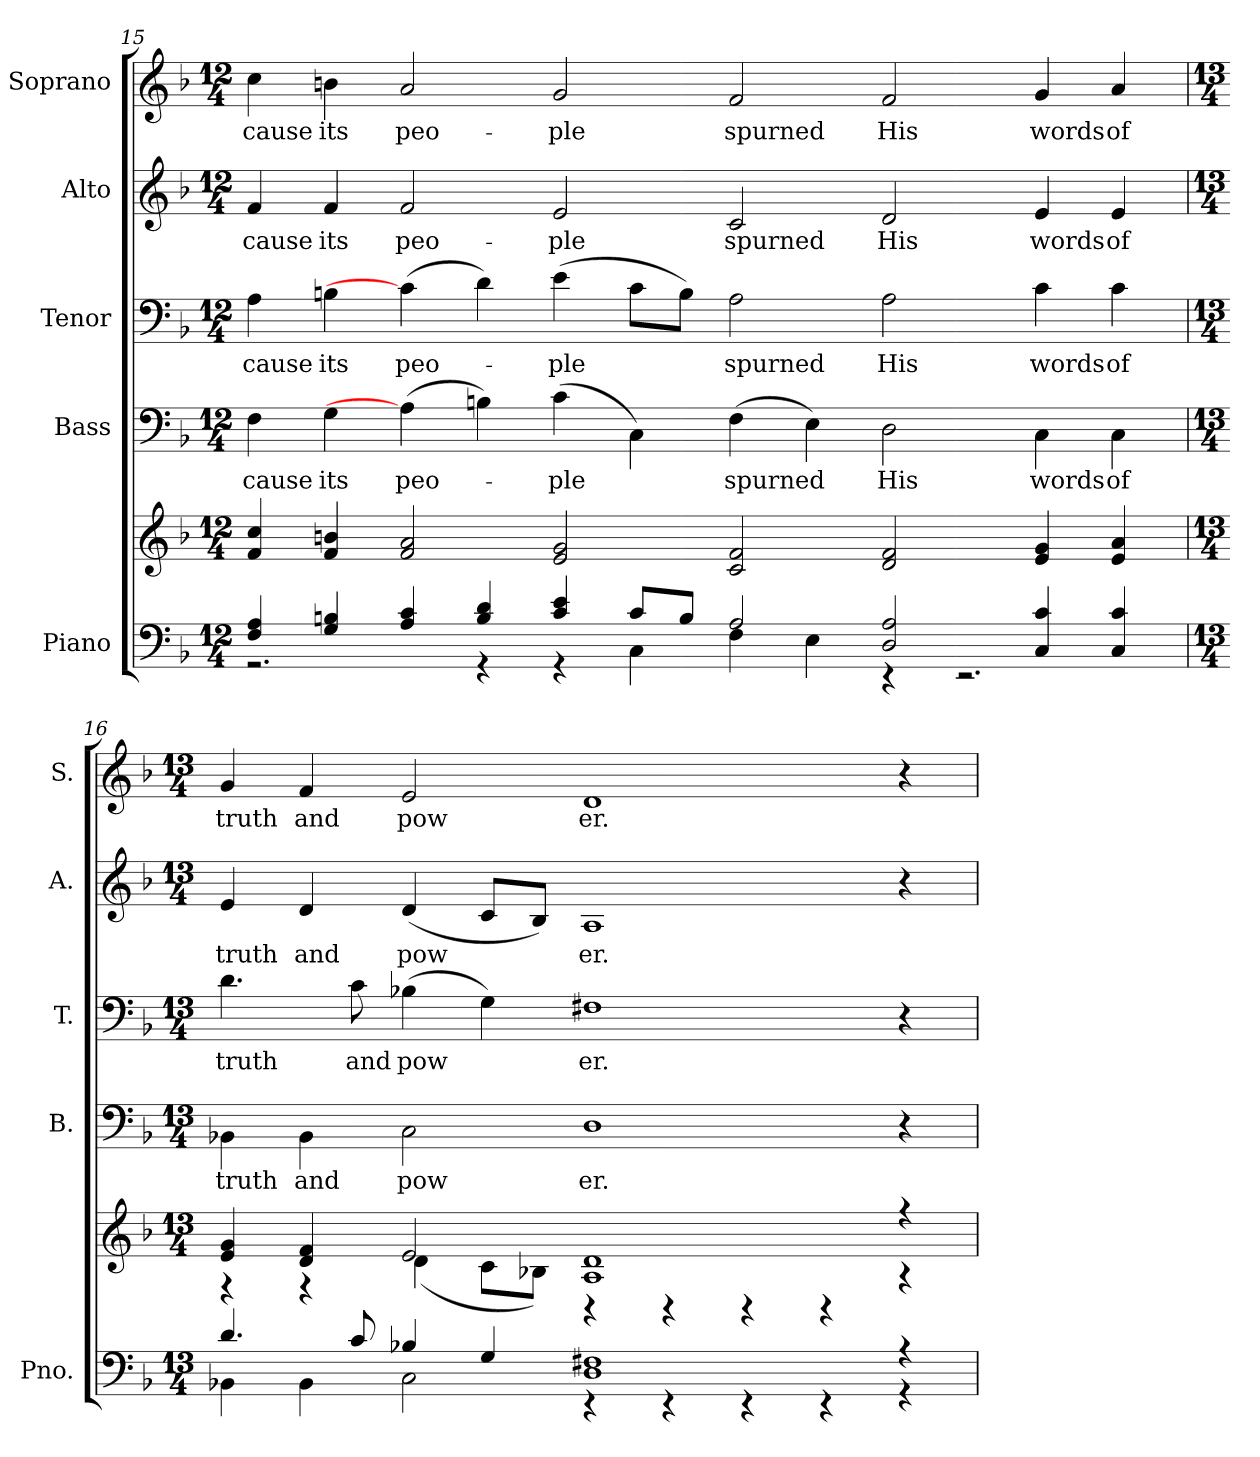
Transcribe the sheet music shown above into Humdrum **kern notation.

**kern	**kern	**kern	**text	**kern	**text	**kern	**text	**kern	**text
*part5	*part5	*part4	*part4	*part3	*part3	*part2	*part2	*part1	*part1
*staff6	*staff5	*staff4	*staff4	*staff3	*staff3	*staff2	*staff2	*staff1	*staff1
*I"Piano	*	*I"Bass	*	*I"Tenor	*	*I"Alto	*	*I"Soprano	*
*I'Pno.	*	*I'B.	*	*I'T.	*	*I'A.	*	*I'S.	*
!!LO:PB:g=z
*clefF4	*clefG2	*clefF4	*	*clefF4	*	*clefG2	*	*clefG2	*
*k[b-]	*k[b-]	*k[b-]	*	*k[b-]	*	*k[b-]	*	*k[b-]	*
*F:	*F:	*F:	*	*F:	*	*F:	*	*F:	*
*M12/4	*M12/4	*M12/4	*	*M12/4	*	*M12/4	*	*M12/4	*
=15	=15	=15	=15	=15	=15	=15	=15	=15	=15
*^	*	*	*	*	*	*	*	*	*
!	!	!	!	!LO:LY:b:color=#000000	!	!	!	!	!	!
!	!	!	!	!	!	!LO:LY:b:color=#000000	!	!	!	!
!	!	!	!	!	!	!	!	!LO:LY:b:color=#000000	!	!
!	!	!	!	!	!	!	!	!	!	!LO:LY:b:color=#000000
4Fi/ 4Ai	2.r	4fi/ 4cci	4Fi\	-cause	4Ai\	-cause	4fi/	-cause	4cci\	-cause
!	!	!	!	!LO:LY:b:color=#000000	!	!	!	!	!	!
!	!	!	!	!	!	!LO:LY:b:color=#000000	!	!	!	!
!	!	!	!	!	!	!	!	!LO:LY:b:color=#000000	!	!
!	!	!	!	!	!	!	!	!	!	!LO:LY:b:color=#000000
4Gi/ 4Bni	.	4fi/ 4bni	4Gi\	its	4Bni\	its	4fi/	its	4bni\	its
!	!	!	!	!LO:LY:b:color=#000000	!	!	!	!	!	!
!	!	!	!	!	!	!LO:LY:b:color=#000000	!	!	!	!
!	!	!	!	!	!	!	!	!LO:LY:b:color=#000000	!	!
!	!	!	!	!	!	!	!	!	!	!LO:LY:b:color=#000000
4Ai/ 4ci	.	2fi/ 2ai	(4Ai\]	peo-	(4ci\]	peo-	2fi/	peo-	2ai/	peo-
4Bi/ 4di	4r	.	4Bni\)	.	4di\)	.	.	.	.	.
!	!	!	!	!LO:LY:b:color=#000000	!	!	!	!	!	!
!	!	!	!	!	!	!LO:LY:b:color=#000000	!	!	!	!
!	!	!	!	!	!	!	!	!LO:LY:b:color=#000000	!	!
!	!	!	!	!	!	!	!	!	!	!LO:LY:b:color=#000000
4ci/ 4ei	4r	2ei/ 2gi	(4ci\	-ple	(4ei\	-ple	2ei/	-ple	2gi/	-ple
8ci/L	4Ci\	.	4Ci\)	.	8ci\L	.	.	.	.	.
8Bi/J	.	.	.	.	8Bi\J)	.	.	.	.	.
!	!	!	!	!LO:LY:b:color=#000000	!	!	!	!	!	!
!	!	!	!	!	!	!LO:LY:b:color=#000000	!	!	!	!
!	!	!	!	!	!	!	!	!LO:LY:b:color=#000000	!	!
!	!	!	!	!	!	!	!	!	!	!LO:LY:b:color=#000000
2Ai/	4Fi\	2ci/ 2fi	(4Fi\	spurned	2Ai\	spurned	2ci/	spurned	2fi/	spurned
.	4Ei\	.	4Ei\)	.	.	.	.	.	.	.
!	!	!	!	!LO:LY:b:color=#000000	!	!	!	!	!	!
!	!	!	!	!	!	!LO:LY:b:color=#000000	!	!	!	!
!	!	!	!	!	!	!	!	!LO:LY:b:color=#000000	!	!
!	!	!	!	!	!	!	!	!	!	!LO:LY:b:color=#000000
2Di/ 2Ai	4r	2di/ 2fi	2Di\	His	2Ai\	His	2di/	His	2fi/	His
.	2.r	.	.	.	.	.	.	.	.	.
!	!	!	!	!LO:LY:b:color=#000000	!	!	!	!	!	!
!	!	!	!	!	!	!LO:LY:b:color=#000000	!	!	!	!
!	!	!	!	!	!	!	!	!LO:LY:b:color=#000000	!	!
!	!	!	!	!	!	!	!	!	!	!LO:LY:b:color=#000000
4Ci/ 4ci	.	4ei/ 4gi	4Ci\	words	4ci\	words	4ei/	words	4gi/	words
!	!	!	!	!LO:LY:b:color=#000000	!	!	!	!	!	!
!	!	!	!	!	!	!LO:LY:b:color=#000000	!	!	!	!
!	!	!	!	!	!	!	!	!LO:LY:b:color=#000000	!	!
!	!	!	!	!	!	!	!	!	!	!LO:LY:b:color=#000000
4Ci/ 4ci	.	4ei/ 4ai	4Ci\	of	4ci\	of	4ei/	of	4ai/	of
!!LO:PB:g=z
=16	=16	=16	=16	=16	=16	=16	=16	=16	=16	=16
*M13/4	*	*M13/4	*M13/4	*	*M13/4	*	*M13/4	*	*M13/4	*
*	*	*^	*	*	*	*	*	*	*	*
!	!	!	!	!	!LO:LY:b:color=#000000	!	!	!	!	!	!
!	!	!	!	!	!	!	!LO:LY:b:color=#000000	!	!	!	!
!	!	!	!	!	!	!	!	!	!LO:LY:b:color=#000000	!	!
!	!	!	!	!	!	!	!	!	!	!	!LO:LY:b:color=#000000
4.di/	4BB-Xi\	4ei/ 4gi	4r	4BB-Xi\	truth	4.di\	truth	4ei/	truth	4gi/	truth
!	!	!	!	!	!LO:LY:b:color=#000000	!	!	!	!	!	!
!	!	!	!	!	!	!	!	!	!LO:LY:b:color=#000000	!	!
!	!	!	!	!	!	!	!	!	!	!	!LO:LY:b:color=#000000
.	4BB-i\	4di/ 4fi	4r	4BB-i\	and	.	.	4di/	and	4fi/	and
!	!	!	!	!	!	!	!LO:LY:b:color=#000000	!	!	!	!
8ci/	.	.	.	.	.	8ci\	and	.	.	.	.
!	!	!	!	!	!LO:LY:b:color=#000000	!	!	!	!	!	!
!	!	!	!	!	!	!	!LO:LY:b:color=#000000	!	!	!	!
!	!	!	!	!	!	!	!	!	!LO:LY:b:color=#000000	!	!
!	!	!	!	!	!	!	!	!	!	!	!LO:LY:b:color=#000000
4B-Xi/	2Ci\	2ei/	(4di\	2Ci\	pow	(4B-Xi\	pow	(4di/	pow	2ei/	pow
4Gi/	.	.	8ci\L	.	.	4Gi\)	.	8ci/L	.	.	.
.	.	.	8B-Xi\J)	.	.	.	.	8B-i/J)	.	.	.
!	!	!	!	!	!LO:LY:b:color=#000000	!	!	!	!	!	!
!	!	!	!	!	!	!	!LO:LY:b:color=#000000	!	!	!	!
!	!	!	!	!	!	!	!	!	!LO:LY:b:color=#000000	!	!
!	!	!	!	!	!	!	!	!	!	!	!LO:LY:b:color=#000000
1Di 1F#Xi	4r	1Ai 1di	4r	1Di	er.	1F#Xi	er.	1Ai	er.	1di	er.
.	4r	.	4r	.	.	.	.	.	.	.	.
.	4r	.	4r	.	.	.	.	.	.	.	.
.	4r	.	4r	.	.	.	.	.	.	.	.
4r	4r	4r	4r	4r	.	4r	.	4r	.	4r	.
*v	*v	*	*	*	*	*	*	*	*	*	*
*	*v	*v	*	*	*	*	*	*	*	*
=	=	=	=	=	=	=	=	=	=
*-	*-	*-	*-	*-	*-	*-	*-	*-	*-
